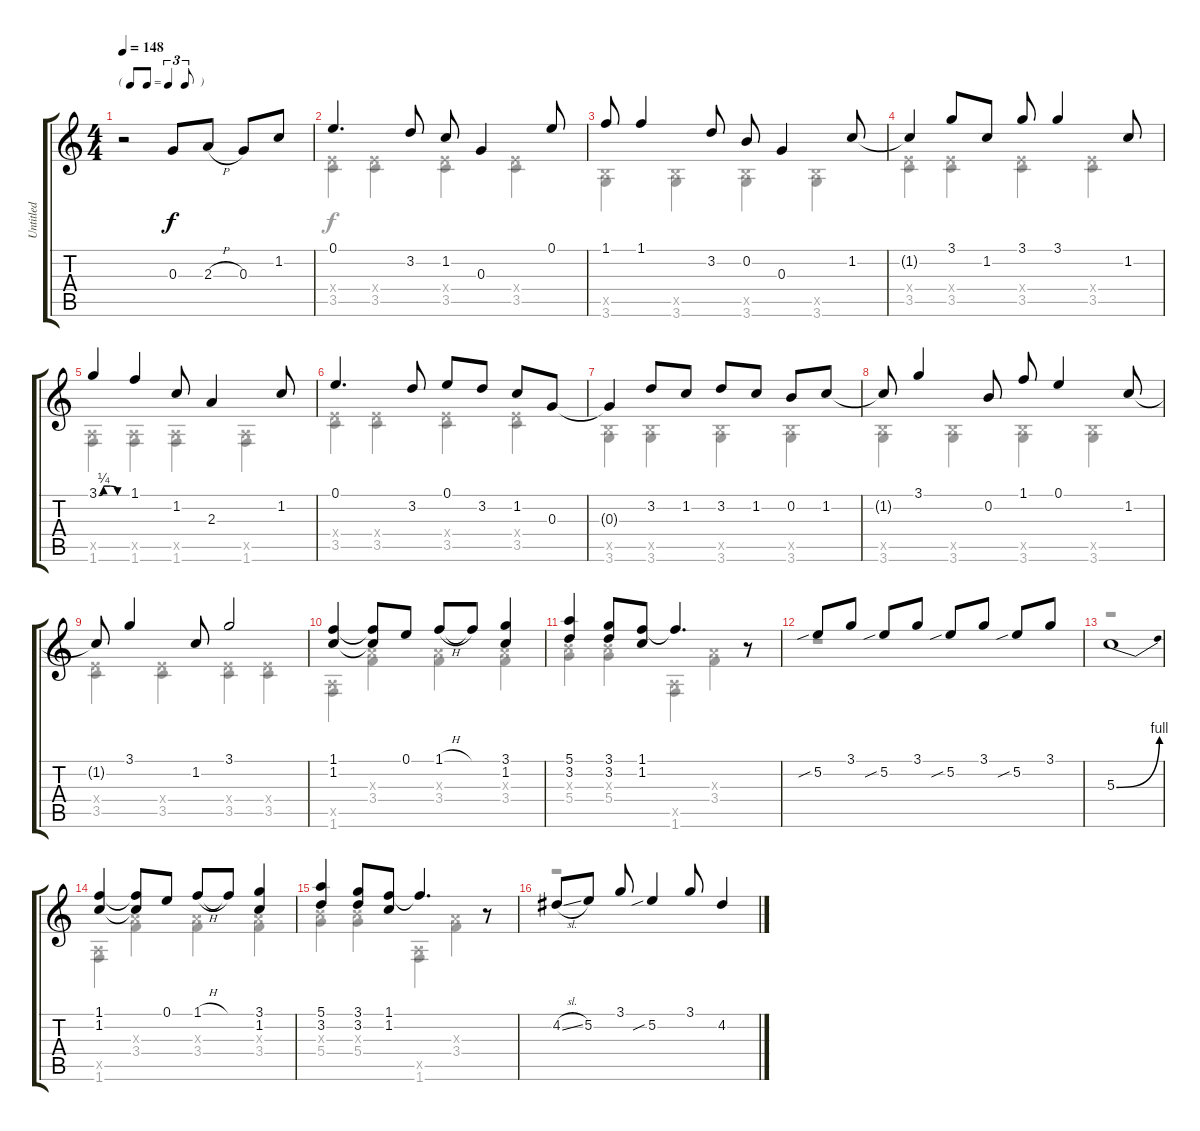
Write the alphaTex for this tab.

\track ("Untitled" "Untitled") {instrument acousticguitarsteel}
\staff {score tabs}
\tuning (E4 B3 G3 D3 A2 E2) {hide}
\voice
\ts (4 4)
\tf triplet8th
\tempo 148
\clef g2
\ks c
r.2{dy f instrument acousticguitarsteel} 0.3.8 2.3{h}.8 0.3.8 1.2.8 |
0.1.4{d} 3.2.8 1.2.8 0.3.4 0.1.8 |
1.1.8 1.1.4 3.2.8 0.2.8 0.3.4 1.2.8 |
1.2{t}.4 3.1.8 1.2.8 3.1.8 3.1.4 1.2.8 |
3.1{be (custom 0 0 10 1 25 1 40 0 60 0)}.4 1.1.4 1.2.8 2.3.4 1.2.8 |
0.1.4{d} 3.2.8 0.1.8 3.2.8 1.2.8 0.3.8 |
0.3{t}.4 3.2.8 1.2.8 3.2.8 1.2.8 0.2.8 1.2.8 |
1.2{t}.8 3.1.4 0.2.8 1.1.8 0.1.4 1.2.8 |
1.2{t}.8 3.1.4 1.2.8 3.1.2 |
(1.1 1.2).4 (1.1{t} 1.2{t}).8 0.1.8 1.1{h}.8 1.1{t}.8 (3.1 1.2).4 |
(5.1 3.2).4 (3.1 3.2).8 (1.1 1.2).8 1.1{t}.4{d} r.8 |
5.2{sib}.8 3.1.8 5.2{sib}.8 3.1.8 5.2{sib}.8 3.1.8 5.2{sib}.8 3.1.8 |
5.3{be (bend 0 0 60 4)}.1 |
(1.1 1.2).4 (1.1{t} 1.2{t}).8 0.1.8 1.1{h}.8 1.1{t}.8 (3.1 1.2).4 |
(5.1 3.2).4 (3.1 3.2).8 (1.1 1.2).8 1.1{t}.4{d} r.8 |
4.2{sl}.8 5.2.8 3.1.8 5.2{sib}.4 3.1.8 4.2.4
\voice
\clef g2
\ottava regular
\simile none
\ks c
|
(2.4{x} 3.5).4 (2.4{x} 3.5).4 (2.4{x} 3.5).4 (2.4{x} 3.5).4 |
(2.5{x} 3.6).4 (2.5{x} 3.6).4 (2.5{x} 3.6).4 (2.5{x} 3.6).4 |
(2.4{x} 3.5).4 (2.4{x} 3.5).4 (2.4{x} 3.5).4 (2.4{x} 3.5).4 |
(0.5{x} 1.6).4 (0.5{x} 1.6).4 (0.5{x} 1.6).4 (0.5{x} 1.6).4 |
(2.4{x} 3.5).4 (2.4{x} 3.5).4 (2.4{x} 3.5).4 (2.4{x} 3.5).4 |
(2.5{x} 3.6).4 (2.5{x} 3.6).4 (2.5{x} 3.6).4 (2.5{x} 3.6).4 |
(2.5{x} 3.6).4 (2.5{x} 3.6).4 (2.5{x} 3.6).4 (2.5{x} 3.6).4 |
(2.4{x} 3.5).4 (2.4{x} 3.5).4 (2.4{x} 3.5).4 (2.4{x} 3.5).4 |
(0.5{x} 1.6).4 (2.3{x} 3.4).4 (2.3{x} 3.4).4 (2.3{x} 3.4).4 |
(4.3{x} 5.4).4 (4.3{x} 5.4).4 (0.5{x} 1.6).4 (2.3{x} 3.4).4 |
r.1 |
r.1 |
(0.5{x} 1.6).4 (2.3{x} 3.4).4 (2.3{x} 3.4).4 (2.3{x} 3.4).4 |
(4.3{x} 5.4).4 (4.3{x} 5.4).4 (0.5{x} 1.6).4 (2.3{x} 3.4).4 |
r.1
